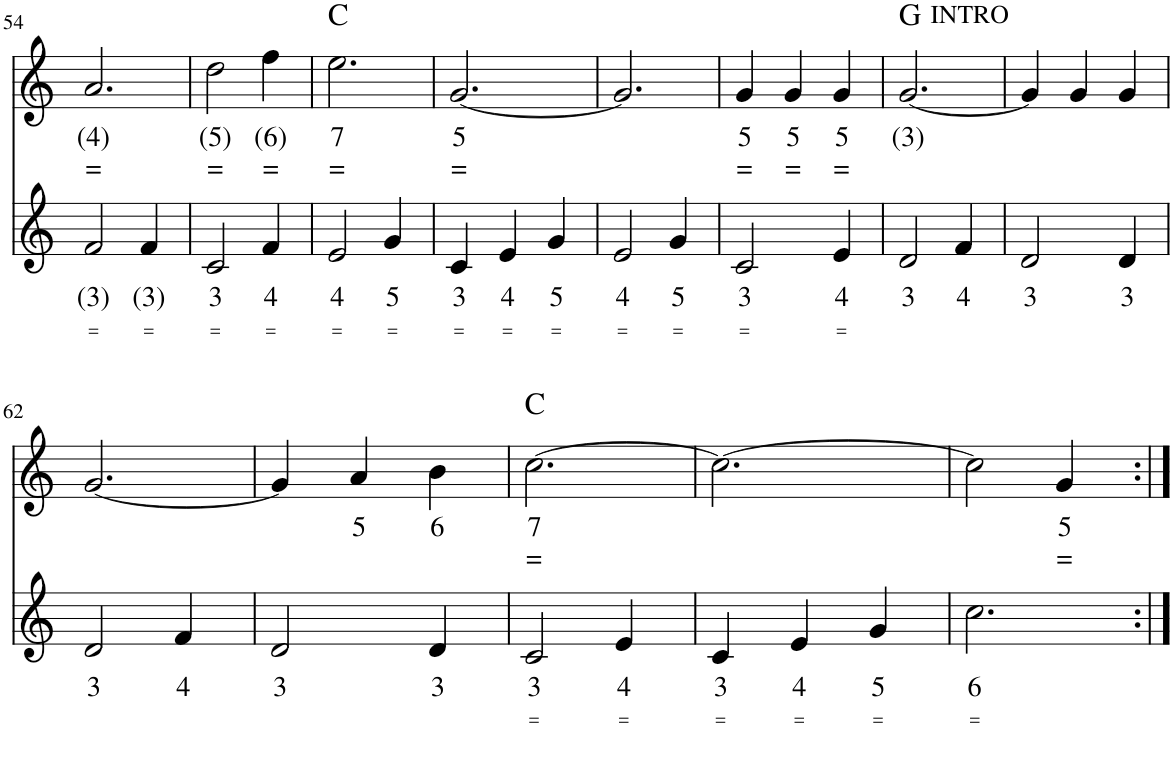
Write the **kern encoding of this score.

**kern	**text	**text	**kern	**text	**text	**harte
*part2	*part2	*part2	*part1	*part1	*part1	*part1
*staff2	*staff2	*staff2	*staff1	*staff1	*staff1	*
*I"Voice	*	*	*I"Voice	*	*	*
!!LO:PB:g=z
*clefG2	*	*	*clefG2	*	*	*
*k[]	*	*	*k[]	*	*	*
*M3/4	*	*	*M3/4	*	*	*
=54	=54	=54	=54	=54	=54	=54
!	!LO:LY:b	!LO:LY:b	!	!LO:LY:b	!LO:LY:b	!
2f/	(3)	=	2.a/	(4)	=	.
!	!LO:LY:b	!LO:LY:b	!	!	!	!
4f/	(3)	=	.	.	.	.
=55	=55	=55	=55	=55	=55	=55
!	!LO:LY:b	!LO:LY:b	!	!LO:LY:b	!LO:LY:b	!
2c/	3	=	2dd\	(5)	=	.
!	!LO:LY:b	!LO:LY:b	!	!LO:LY:b	!LO:LY:b	!
4f/	4	=	4ff\	(6)	=	.
=56	=56	=56	=56	=56	=56	=56
!	!LO:LY:b	!LO:LY:b	!	!LO:LY:b	!LO:LY:b	!
2e/	4	=	2.ee\	7	=	C:maj
!	!LO:LY:b	!LO:LY:b	!	!	!	!
4g/	5	=	.	.	.	.
=57	=57	=57	=57	=57	=57	=57
!	!LO:LY:b	!LO:LY:b	!	!LO:LY:b	!LO:LY:b	!
4c/	3	=	[2.g/	5	=	.
!	!LO:LY:b	!LO:LY:b	!	!	!	!
4e/	4	=	.	.	.	.
!	!LO:LY:b	!LO:LY:b	!	!	!	!
4g/	5	=	.	.	.	.
=58	=58	=58	=58	=58	=58	=58
!	!LO:LY:b	!LO:LY:b	!	!	!	!
2e/	4	=	2.g/]	.	.	.
!	!LO:LY:b	!LO:LY:b	!	!	!	!
4g/	5	=	.	.	.	.
=59	=59	=59	=59	=59	=59	=59
!	!LO:LY:b	!LO:LY:b	!	!LO:LY:b	!LO:LY:b	!
2c/	3	=	4g/	5	=	.
!	!	!	!	!LO:LY:b	!LO:LY:b	!
.	.	.	4g/	5	=	.
!	!LO:LY:b	!LO:LY:b	!	!LO:LY:b	!LO:LY:b	!
4e/	4	=	4g/	5	=	.
=60	=60	=60	=60	=60	=60	=60
!	!	!	!LO:TX:a:t=INTRO	!	!	!
!	!LO:LY:b	!	!	!LO:LY:b	!	!
2d/	3	.	[2.g/	(3)	.	G:maj
!	!LO:LY:b	!	!	!	!	!
4f/	4	.	.	.	.	.
=61	=61	=61	=61	=61	=61	=61
!	!LO:LY:b	!	!	!	!	!
2d/	3	.	4g/]	.	.	.
.	.	.	4g/	.	.	.
!	!LO:LY:b	!	!	!	!	!
4d/	3	.	4g/	.	.	.
!!LO:LB:g=z
=62	=62	=62	=62	=62	=62	=62
!	!LO:LY:b	!	!	!	!	!
2d/	3	.	[2.g/	.	.	.
!	!LO:LY:b	!	!	!	!	!
4f/	4	.	.	.	.	.
=63	=63	=63	=63	=63	=63	=63
!	!LO:LY:b	!	!	!	!	!
2d/	3	.	4g/]	.	.	.
!	!	!	!	!LO:LY:b	!	!
.	.	.	4a/	5	.	.
!	!LO:LY:b	!	!	!LO:LY:b	!	!
4d/	3	.	4b\	6	.	.
=64	=64	=64	=64	=64	=64	=64
!	!LO:LY:b	!LO:LY:b	!	!LO:LY:b	!LO:LY:b	!
2c/	3	=	[2.cc\	7	=	C:maj
!	!LO:LY:b	!LO:LY:b	!	!	!	!
4e/	4	=	.	.	.	.
=65	=65	=65	=65	=65	=65	=65
!	!LO:LY:b	!LO:LY:b	!	!	!	!
4c/	3	=	2.cc\_	.	.	.
!	!LO:LY:b	!LO:LY:b	!	!	!	!
4e/	4	=	.	.	.	.
!	!LO:LY:b	!LO:LY:b	!	!	!	!
4g/	5	=	.	.	.	.
=66	=66	=66	=66	=66	=66	=66
!	!LO:LY:b	!LO:LY:b	!	!	!	!
2.cc\	6	=	2cc\]	.	.	.
!	!	!	!	!LO:LY:b	!LO:LY:b	!
.	.	.	4g/	5	=	.
=:|!	=:|!	=:|!	=:|!	=:|!	=:|!	=:|!
*-	*-	*-	*-	*-	*-	*-
